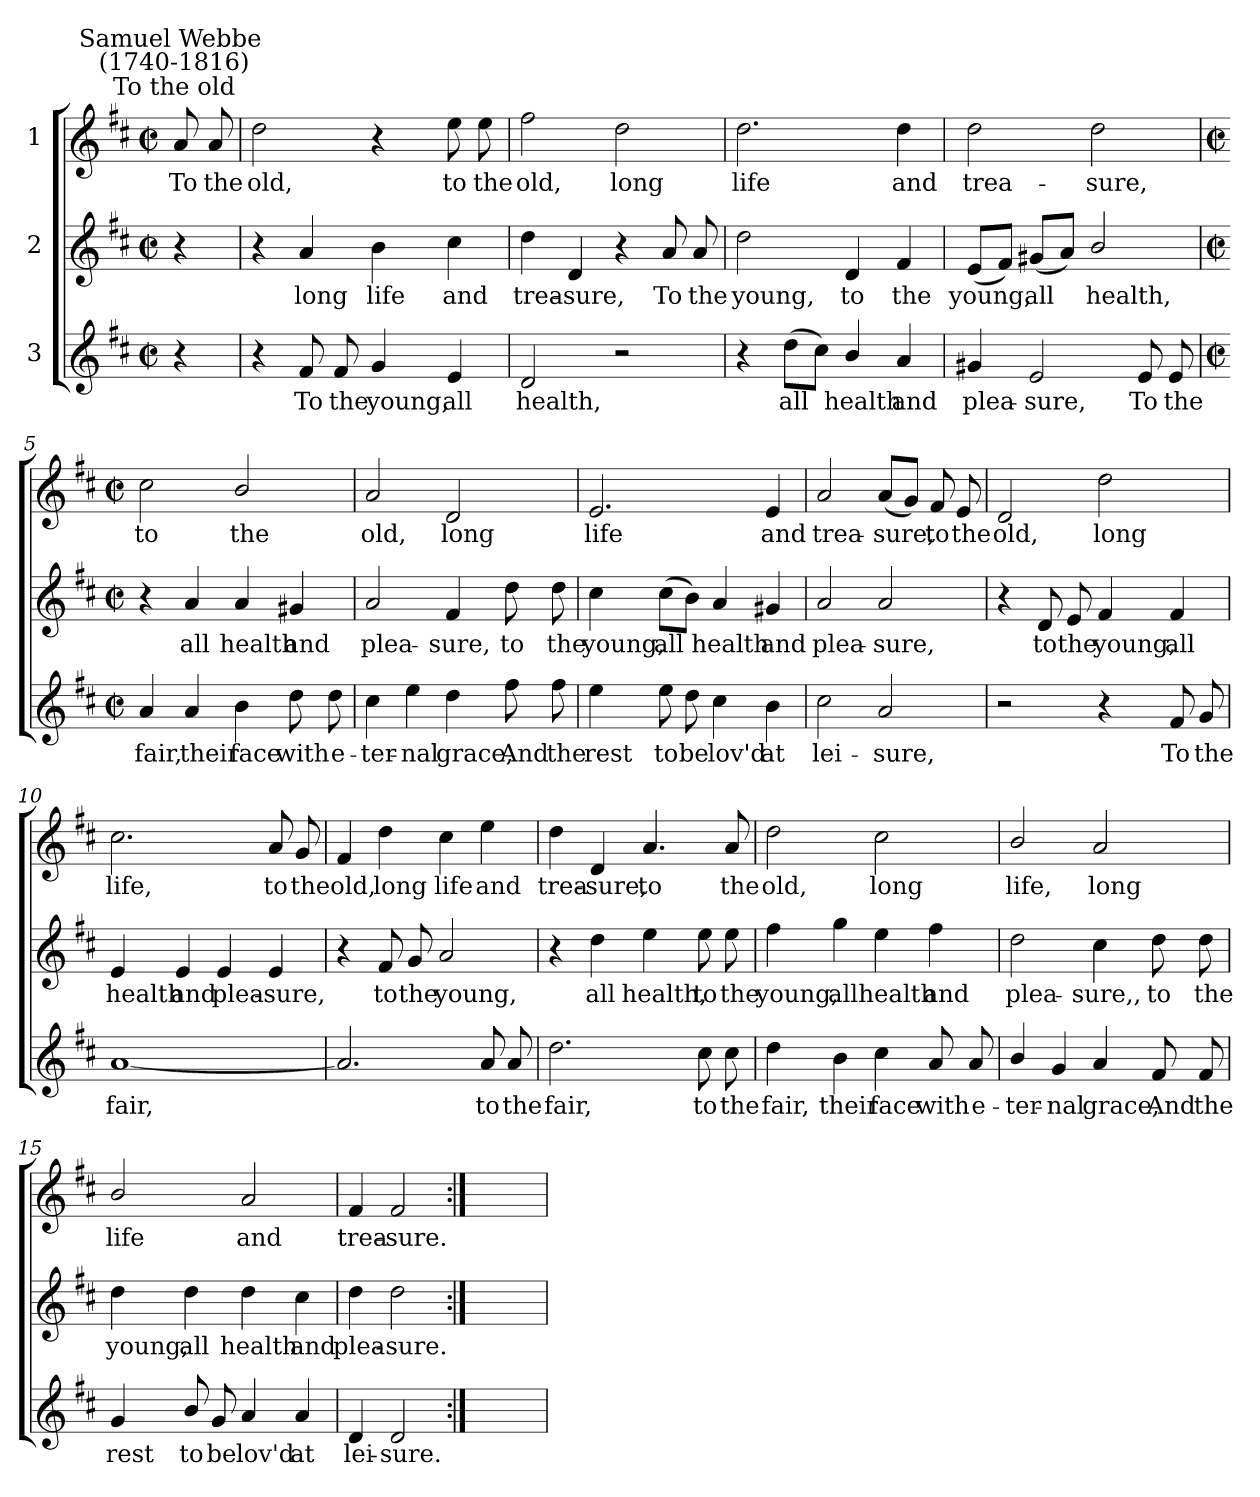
**kern	**text	**kern	**text	**kern	**text
*part3	*part3	*part2	*part2	*part1	*part1
*staff3	*staff3	*staff2	*staff2	*staff1	*staff1
*I"3	*	*I"2	*	*I"1	*
*clefG2	*	*clefG2	*	*clefG2	*
*k[f#c#]	*	*k[f#c#]	*	*k[f#c#]	*
*D:	*	*D:	*	*D:	*
*M2/2	*	*M2/2	*	*M2/2	*
*met(c|)	*	*met(c|)	*	*met(c|)	*
=	=	=	=	=	=
!	!	!	!	!LO:TX:a:cj:t=To the old	!
!	!	!	!	!LO:TX:a:cj:t=Samuel Webbe \n(1740-1816)	!
!	!	!	!	!	!LO:LY:b
4r	.	4r	.	8a	To
!	!	!	!	!	!LO:LY:b
.	.	.	.	8a	the
=1	=1	=1	=1	=1	=1
!	!	!	!	!	!LO:LY:b
4r	.	4r	.	2dd	old,
!	!LO:LY:b	!	!LO:LY:b	!	!
8f#	To	4a	long	.	.
!	!LO:LY:b	!	!	!	!
8f#	the	.	.	.	.
!	!LO:LY:b	!	!LO:LY:b	!	!
4g	young,	4b	life	4r	.
!	!LO:LY:b	!	!LO:LY:b	!	!LO:LY:b
4e	all	4cc#	and	8ee	to
!	!	!	!	!	!LO:LY:b
.	.	.	.	8ee	the
=2	=2	=2	=2	=2	=2
!	!LO:LY:b	!	!LO:LY:b	!	!LO:LY:b
2d	health,	4dd	trea-	2ff#	old,
!	!	!	!LO:LY:b	!	!
.	.	4d	-sure,	.	.
!	!	!	!	!	!LO:LY:b
2r	.	4r	.	2dd	long
!	!	!	!LO:LY:b	!	!
.	.	8a	To	.	.
!	!	!	!LO:LY:b	!	!
.	.	8a	the	.	.
=3	=3	=3	=3	=3	=3
!	!	!	!LO:LY:b	!	!LO:LY:b
4r	.	2dd	young,	2.dd	life
!	!LO:LY:b	!	!	!	!
(>8ddL	all	.	.	.	.
8cc#J)	.	.	.	.	.
!	!LO:LY:b	!	!LO:LY:b	!	!
4b/	health	4d	to	.	.
!	!LO:LY:b	!	!LO:LY:b	!	!LO:LY:b
4a	and	4f#	the	4dd	and
=4	=4	=4	=4	=4	=4
!	!LO:LY:b	!	!LO:LY:b	!	!LO:LY:b
4g#X	plea-	(<8eL	young,	2dd	trea-
.	.	8f#J)	.	.	.
!	!LO:LY:b	!	!LO:LY:b	!	!
2e	-sure,	(<8g#XL	all	.	.
.	.	8aJ)	.	.	.
!	!	!	!LO:LY:b	!	!LO:LY:b
.	.	2b/	health,	2dd	-sure,
!	!LO:LY:b	!	!	!	!
8e	To	.	.	.	.
!	!LO:LY:b	!	!	!	!
8e	the	.	.	.	.
!!LO:LB:g=z
=5	=5	=5	=5	=5	=5
*M2/2	*	*M2/2	*	*M2/2	*
*met(c|)	*	*met(c|)	*	*met(c|)	*
!	!LO:LY:b	!	!	!	!LO:LY:b
4a	fair,	4r	.	2cc#	to
!	!LO:LY:b	!	!LO:LY:b	!	!
4a	their	4a	all	.	.
!	!LO:LY:b	!	!LO:LY:b	!	!LO:LY:b
4b	face	4a	health	2b/	the
!	!LO:LY:b	!	!LO:LY:b	!	!
8dd	with	4g#X	and	.	.
!	!LO:LY:b	!	!	!	!
8dd	e-	.	.	.	.
=6	=6	=6	=6	=6	=6
!	!LO:LY:b	!	!LO:LY:b	!	!LO:LY:b
4cc#	-ter-	2a	plea-	2a	old,
!	!LO:LY:b	!	!	!	!
4ee	-nal	.	.	.	.
!	!LO:LY:b	!	!LO:LY:b	!	!LO:LY:b
4dd	grace,	4f#	-sure,	2d	long
!	!LO:LY:b	!	!LO:LY:b	!	!
8ff#	And	8dd	to	.	.
!	!LO:LY:b	!	!LO:LY:b	!	!
8ff#	the	8dd	the	.	.
=7	=7	=7	=7	=7	=7
!	!LO:LY:b	!	!LO:LY:b	!	!LO:LY:b
4ee	rest	4cc#	young,	2.e	life
!	!LO:LY:b	!	!LO:LY:b	!	!
8ee	to	(>8cc#L	all	.	.
!	!LO:LY:b	!	!	!	!
8dd	be	8bJ)	.	.	.
!	!LO:LY:b	!	!LO:LY:b	!	!
4cc#	lov'd	4a	health	.	.
!	!LO:LY:b	!	!LO:LY:b	!	!LO:LY:b
4b	at	4g#X	and	4e	and
=8	=8	=8	=8	=8	=8
!	!LO:LY:b	!	!LO:LY:b	!	!LO:LY:b
2cc#	lei-	2a	plea-	2a	trea-
!	!LO:LY:b	!	!LO:LY:b	!	!LO:LY:b
2a	-sure,	2a	-sure,	(<8aL	-sure,
.	.	.	.	8gJ)	.
!	!	!	!	!	!LO:LY:b
.	.	.	.	8f#	to
!	!	!	!	!	!LO:LY:b
.	.	.	.	8e	the
!!LO:LB:g=z
=9	=9	=9	=9	=9	=9
!	!	!	!	!	!LO:LY:b
2r	.	4r	.	2d	old,
!	!	!	!LO:LY:b	!	!
.	.	8d	to	.	.
!	!	!	!LO:LY:b	!	!
.	.	8e	the	.	.
!	!	!	!LO:LY:b	!	!LO:LY:b
4r	.	4f#	young,	2dd	long
!	!LO:LY:b	!	!LO:LY:b	!	!
8f#	To	4f#	all	.	.
!	!LO:LY:b	!	!	!	!
8g	the	.	.	.	.
=10	=10	=10	=10	=10	=10
!	!LO:LY:b	!	!LO:LY:b	!	!LO:LY:b
[1a	fair,	4e	health	2.cc#	life,
!	!	!	!LO:LY:b	!	!
.	.	4e	and	.	.
!	!	!	!LO:LY:b	!	!
.	.	4e	plea-	.	.
!	!	!	!LO:LY:b	!	!LO:LY:b
.	.	4e	-sure,	8a	to
!	!	!	!	!	!LO:LY:b
.	.	.	.	8g	the
=11	=11	=11	=11	=11	=11
!	!	!	!	!	!LO:LY:b
2.a]	.	4r	.	4f#	old,
!	!	!	!LO:LY:b	!	!LO:LY:b
.	.	8f#	to	4dd	long
!	!	!	!LO:LY:b	!	!
.	.	8g	the	.	.
!	!	!	!LO:LY:b	!	!LO:LY:b
.	.	2a	young,	4cc#	life
!	!LO:LY:b	!	!	!	!LO:LY:b
8a	to	.	.	4ee	and
!	!LO:LY:b	!	!	!	!
8a	the	.	.	.	.
=12	=12	=12	=12	=12	=12
!	!LO:LY:b	!	!	!	!LO:LY:b
2.dd	fair,	4r	.	4dd	trea-
!	!	!	!LO:LY:b	!	!LO:LY:b
.	.	4dd	all	4d	-sure,
!	!	!	!LO:LY:b	!	!LO:LY:b
.	.	4ee	health,	4.a	to
!	!LO:LY:b	!	!LO:LY:b	!	!
8cc#	to	8ee	to	.	.
!	!LO:LY:b	!	!LO:LY:b	!	!LO:LY:b
8cc#	the	8ee	the	8a	the
!!LO:LB:g=z
=13	=13	=13	=13	=13	=13
!	!LO:LY:b	!	!LO:LY:b	!	!LO:LY:b
4dd	fair,	4ff#	young,	2dd	old,
!	!LO:LY:b	!	!LO:LY:b	!	!
4b	their	4gg	all	.	.
!	!LO:LY:b	!	!LO:LY:b	!	!LO:LY:b
4cc#	face	4ee	health	2cc#	long
!	!LO:LY:b	!	!LO:LY:b	!	!
8a	with	4ff#	and	.	.
!	!LO:LY:b	!	!	!	!
8a	e-	.	.	.	.
=14	=14	=14	=14	=14	=14
!	!LO:LY:b	!	!LO:LY:b	!	!LO:LY:b
4b/	-ter-	2dd	plea-	2b/	life,
!	!LO:LY:b	!	!	!	!
4g	-nal	.	.	.	.
!	!LO:LY:b	!	!LO:LY:b	!	!LO:LY:b
4a	grace,	4cc#	-sure,,	2a	long
!	!LO:LY:b	!	!LO:LY:b	!	!
8f#	And	8dd	to	.	.
!	!LO:LY:b	!	!LO:LY:b	!	!
8f#	the	8dd	the	.	.
=15	=15	=15	=15	=15	=15
!	!LO:LY:b	!	!LO:LY:b	!	!LO:LY:b
4g	rest	4dd	young,	2b/	life
!	!LO:LY:b	!	!LO:LY:b	!	!
8b/	to	4dd	all	.	.
!	!LO:LY:b	!	!	!	!
8g	be	.	.	.	.
!	!LO:LY:b	!	!LO:LY:b	!	!LO:LY:b
4a	lov'd	4dd	health	2a	and
!	!LO:LY:b	!	!LO:LY:b	!	!
4a	at	4cc#	and	.	.
=16	=16	=16	=16	=16	=16
!	!LO:LY:b	!	!LO:LY:b	!	!LO:LY:b
4d	lei-	4dd	plea-	4f#	trea-
!	!LO:LY:b	!	!LO:LY:b	!	!LO:LY:b
2d	-sure.	2dd	-sure.	2f#	-sure.
=17:|!	=17:|!	=17:|!	=17:|!	=17:|!	=17:|!
4ryy	.	4ryy	.	4ryy	.
=	=	=	=	=	=
*-	*-	*-	*-	*-	*-
